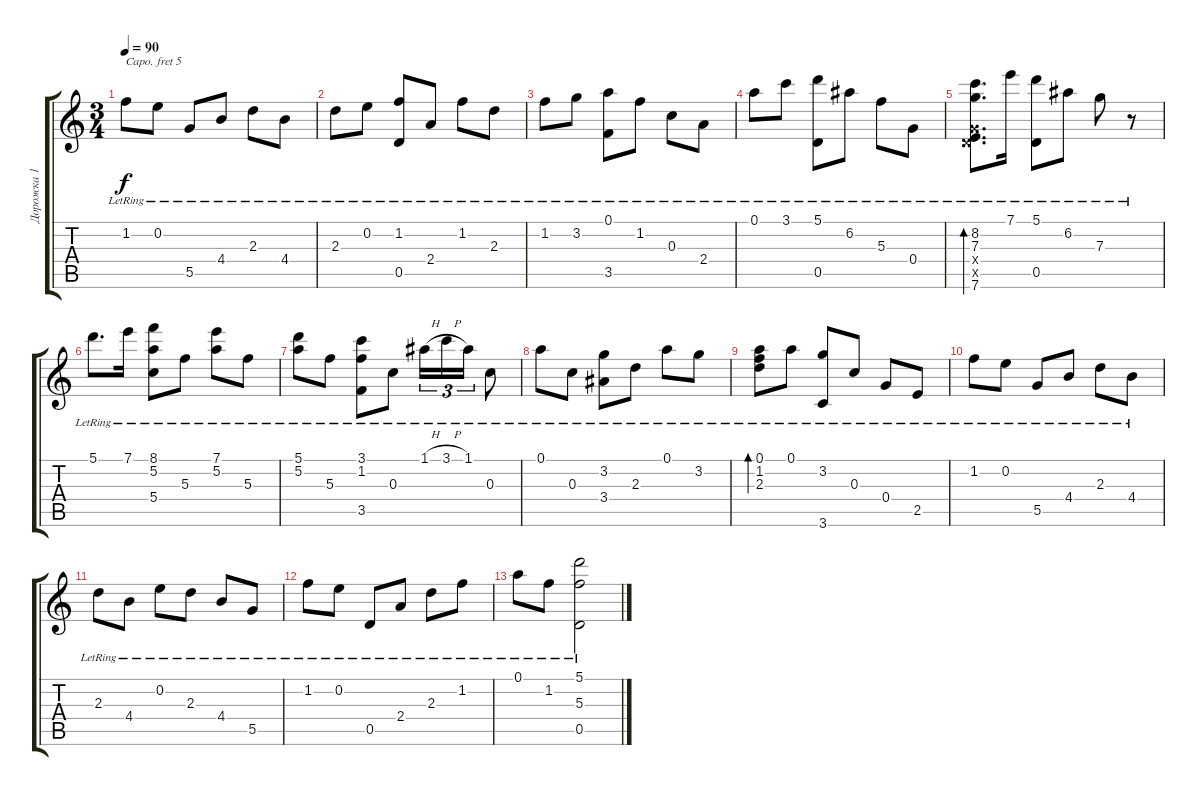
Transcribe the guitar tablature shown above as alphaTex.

\track ("Дорожка 1" "Дорожка 1") {instrument acousticguitarnylon}
\staff {score tabs}
\capo 5
\tuning (E4 B3 G3 D3 A2 E2) {hide}
\ts (3 4)
\tempo 90
\clef g2
\ks c
1.2{lr}.8{dy f} 0.2{lr}.8 5.5{lr}.8 4.4{lr}.8 2.3{lr}.8 4.4{lr}.8 |
2.3{lr}.8 0.2{lr}.8 (1.2{lr} 0.5{lr}).8 2.4{lr}.8 1.2{lr}.8 2.3{lr}.8 |
1.2{lr}.8 3.2{lr}.8 (0.1{lr} 3.5{lr}).8 1.2{lr}.8 0.3{lr}.8 2.4{lr}.8 |
0.1{lr}.8 3.1{lr}.8 (5.1{lr} 0.5{lr}).8 6.2{lr}.8 5.3{lr}.8 0.4{lr}.8 |
(8.2{lr} 7.3{lr} 0.4{x} 0.5{x} 7.6{lr}).8{d bd 60} 7.1{lr}.16 (5.1{lr} 0.5{lr}).8 6.2{lr}.8 7.3{lr}.8 r.8 |
5.1{lr}.8{d} 7.1{lr}.16 (8.1{lr} 5.2 5.4{lr}).8 5.3{lr}.8 (7.1{lr} 5.2).8 5.3{lr}.8 |
(5.1{lr} 5.2).8 5.3{lr}.8 (3.1{lr} 1.2 3.5{lr}).8 0.3{lr}.8 1.1{h lr}.16{tu (3 2)} 3.1{h lr}.16{tu (3 2)} 1.1{lr}.16{tu (3 2)} 0.3{lr}.8 |
0.1{lr}.8 0.3{lr}.8 (3.2{lr} 3.4{lr}).8 2.3{lr}.8 0.1{lr}.8 3.2{lr}.8 |
(0.1{lr} 1.2{lr} 2.3{lr}).8{bd 60} 0.1{lr}.8 (3.2{lr} 3.6{lr}).8 0.3{lr}.8 0.4{lr}.8 2.5{lr}.8 |
1.2{lr}.8 0.2{lr}.8 5.5{lr}.8 4.4{lr}.8 2.3{lr}.8 4.4{lr}.8 |
2.3{lr}.8 4.4{lr}.8 0.2{lr}.8 2.3{lr}.8 4.4{lr}.8 5.5{lr}.8 |
1.2{lr}.8 0.2{lr}.8 0.5{lr}.8 2.4{lr}.8 2.3{lr}.8 1.2{lr}.8 |
0.1{lr}.8 1.2{lr}.8 (5.1{lr} 5.3{lr} 0.5).2
